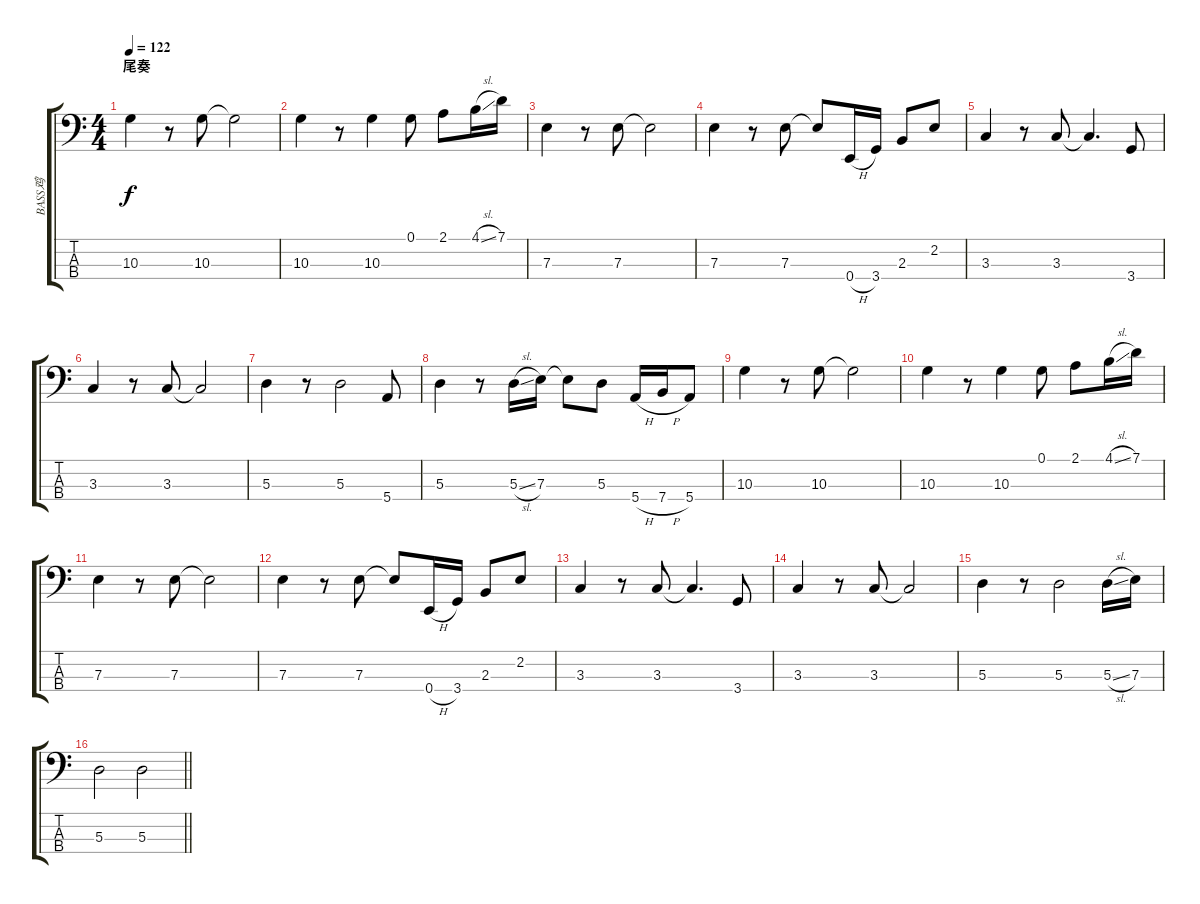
\track ("BASS鸡" "BASS鸡") {instrument electricbassfinger}
\staff {score tabs}
\tuning (G2 D2 A1 E1) {hide}
\ts (4 4)
\section ("" "尾奏")
\tempo 122
\clef f4
\ks c
10.3.4{dy f} r.8 10.3.8 10.3{t}.2 |
10.3.4 r.8 10.3.4 0.1.8 2.1.8 4.1{sl}.16 7.1.16 |
7.3.4 r.8 7.3.8 7.3{t}.2 |
7.3.4 r.8 7.3.8 7.3{t}.8 0.4{h}.16 3.4.16 2.3.8 2.2.8 |
3.3.4 r.8 3.3.8 3.3{t}.4{d} 3.4.8 |
3.3.4 r.8 3.3.8 3.3{t}.2 |
5.3.4 r.8 5.3.2 5.4.8 |
5.3.4 r.8 5.3{sl}.16 7.3.16 7.3{t}.8 5.3.8 5.4{h}.16 7.4{h}.16 5.4.8 |
10.3.4 r.8 10.3.8 10.3{t}.2 |
10.3.4 r.8 10.3.4 0.1.8 2.1.8 4.1{sl}.16 7.1.16 |
7.3.4 r.8 7.3.8 7.3{t}.2 |
7.3.4 r.8 7.3.8 7.3{t}.8 0.4{h}.16 3.4.16 2.3.8 2.2.8 |
3.3.4 r.8 3.3.8 3.3{t}.4{d} 3.4.8 |
3.3.4 r.8 3.3.8 3.3{t}.2 |
5.3.4 r.8 5.3.2 5.3{sl}.16 7.3.16 |
\barLineRight lightlight
5.3.2 5.3{ss}.2
